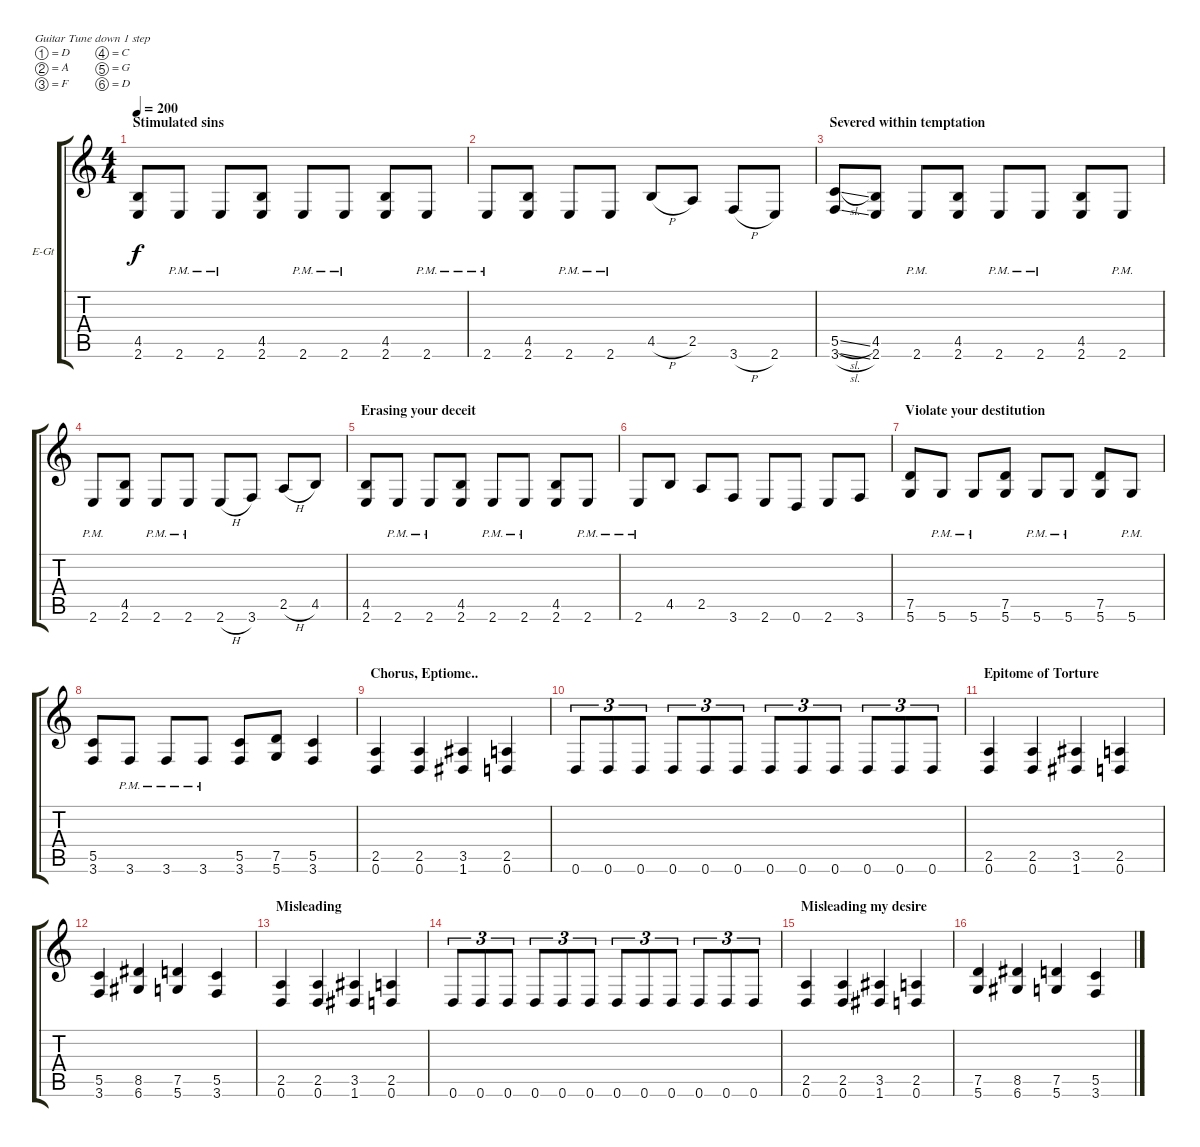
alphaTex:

\defaultSystemsLayout 4
\bracketExtendMode groupsimilarinstruments
\firstSystemTrackNameOrientation horizontal
\otherSystemsTrackNameOrientation horizontal
\track ("Bernd Kost I" "E-Gt") {instrument distortionguitar}
\staff {score tabs}
\tuning (D4 A3 F3 C3 G2 D2)
\ts (4 4)
\section ("" "Stimulated sins")
\tempo 200
\clef g2
\ks c
(2.6 4.5).8{dy f} 2.6{pm}.8 2.6{pm}.8 (2.6 4.5).8 2.6{pm}.8 2.6{pm}.8 (2.6 4.5).8 2.6{pm}.8 |
2.6{pm}.8 (2.6 4.5).8 2.6{pm}.8 2.6{pm}.8 4.5{h}.8 2.5.8 3.6{h}.8 2.6.8 |
\section ("" "Severed within temptation")
(3.6{sl} 5.5{sl}).8 (4.5 2.6).8 2.6{pm}.8 (2.6 4.5).8 2.6{pm}.8 2.6{pm}.8 (2.6 4.5).8 2.6{pm}.8 |
2.6{pm}.8 (2.6 4.5).8 2.6{pm}.8 2.6{pm}.8 2.6{h}.8 3.6.8 2.5{h}.8 4.5.8 |
\section ("" "Erasing your deceit")
(2.6 4.5).8 2.6{pm}.8 2.6{pm}.8 (2.6 4.5).8 2.6{pm}.8 2.6{pm}.8 (2.6 4.5).8 2.6{pm}.8 |
2.6{pm}.8 4.5.8 2.5.8 3.6.8 2.6.8 0.6.8 2.6.8 3.6.8 |
\section ("" "Violate your destitution")
(5.6 7.5).8 5.6{pm}.8 5.6{pm}.8 (5.6 7.5).8 5.6{pm}.8 5.6{pm}.8 (5.6 7.5).8 5.6{pm}.8 |
(3.6 5.5).8 3.6{pm}.8 3.6{pm}.8 3.6{pm}.8 (3.6 5.5).8 (5.6 7.5).8 (3.6 5.5).4 |
\section ("" "Chorus, Eptiome..")
(2.5 0.6).4 (2.5 0.6).4 (1.6 3.5).4 (2.5 0.6).4 |
0.6.8{tu (3 2)} 0.6.8{tu (3 2)} 0.6.8{tu (3 2)} 0.6.8{tu (3 2)} 0.6.8{tu (3 2)} 0.6.8{tu (3 2)} 0.6.8{tu (3 2)} 0.6.8{tu (3 2)} 0.6.8{tu (3 2)} 0.6.8{tu (3 2)} 0.6.8{tu (3 2)} 0.6.8{tu (3 2)} |
\section ("" "Epitome of Torture")
(2.5 0.6).4 (2.5 0.6).4 (1.6 3.5).4 (2.5 0.6).4 |
(3.6 5.5).4 (6.6 8.5).4 (7.5 5.6).4 (3.6 5.5).4 |
\section ("" "Misleading")
(2.5 0.6).4 (2.5 0.6).4 (1.6 3.5).4 (2.5 0.6).4 |
0.6.8{tu (3 2)} 0.6.8{tu (3 2)} 0.6.8{tu (3 2)} 0.6.8{tu (3 2)} 0.6.8{tu (3 2)} 0.6.8{tu (3 2)} 0.6.8{tu (3 2)} 0.6.8{tu (3 2)} 0.6.8{tu (3 2)} 0.6.8{tu (3 2)} 0.6.8{tu (3 2)} 0.6.8{tu (3 2)} |
\section ("" "Misleading my desire")
(2.5 0.6).4 (2.5 0.6).4 (1.6 3.5).4 (2.5 0.6).4 |
(5.6 7.5).4 (6.6 8.5).4 (7.5 5.6).4 (3.6 5.5).4
